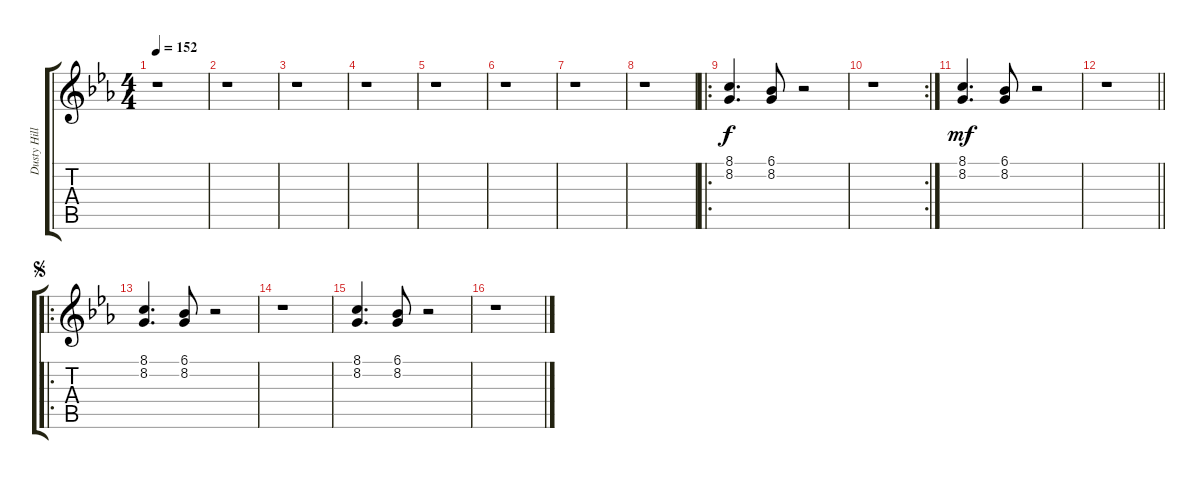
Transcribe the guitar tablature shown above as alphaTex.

\track ("Dusty Hill-Synth arr for gtr." "Dusty Hill") {instrument synthstrings1}
\staff {score tabs}
\tuning (E4 B3 G3 D4 A3 E3) {hide}
\ts (4 4)
\tempo 152
\clef g2
\ks eb
r.1{dy f instrument synthstrings1} |
r.1 |
r.1 |
r.1 |
r.1 |
r.1 |
r.1 |
r.1 |
\ro
(8.1 8.2).4{d} (6.1 8.2).8 r.2 |
\rc 2
r.1 |
(8.1 8.2).4{d dy mf} (6.1 8.2).8 r.2 |
\barLineRight lightlight
r.1 |
\ro
\jump segno
(8.1 8.2).4{d} (6.1 8.2).8 r.2 |
r.1 |
(8.1 8.2).4{d} (6.1 8.2).8 r.2 |
r.1
